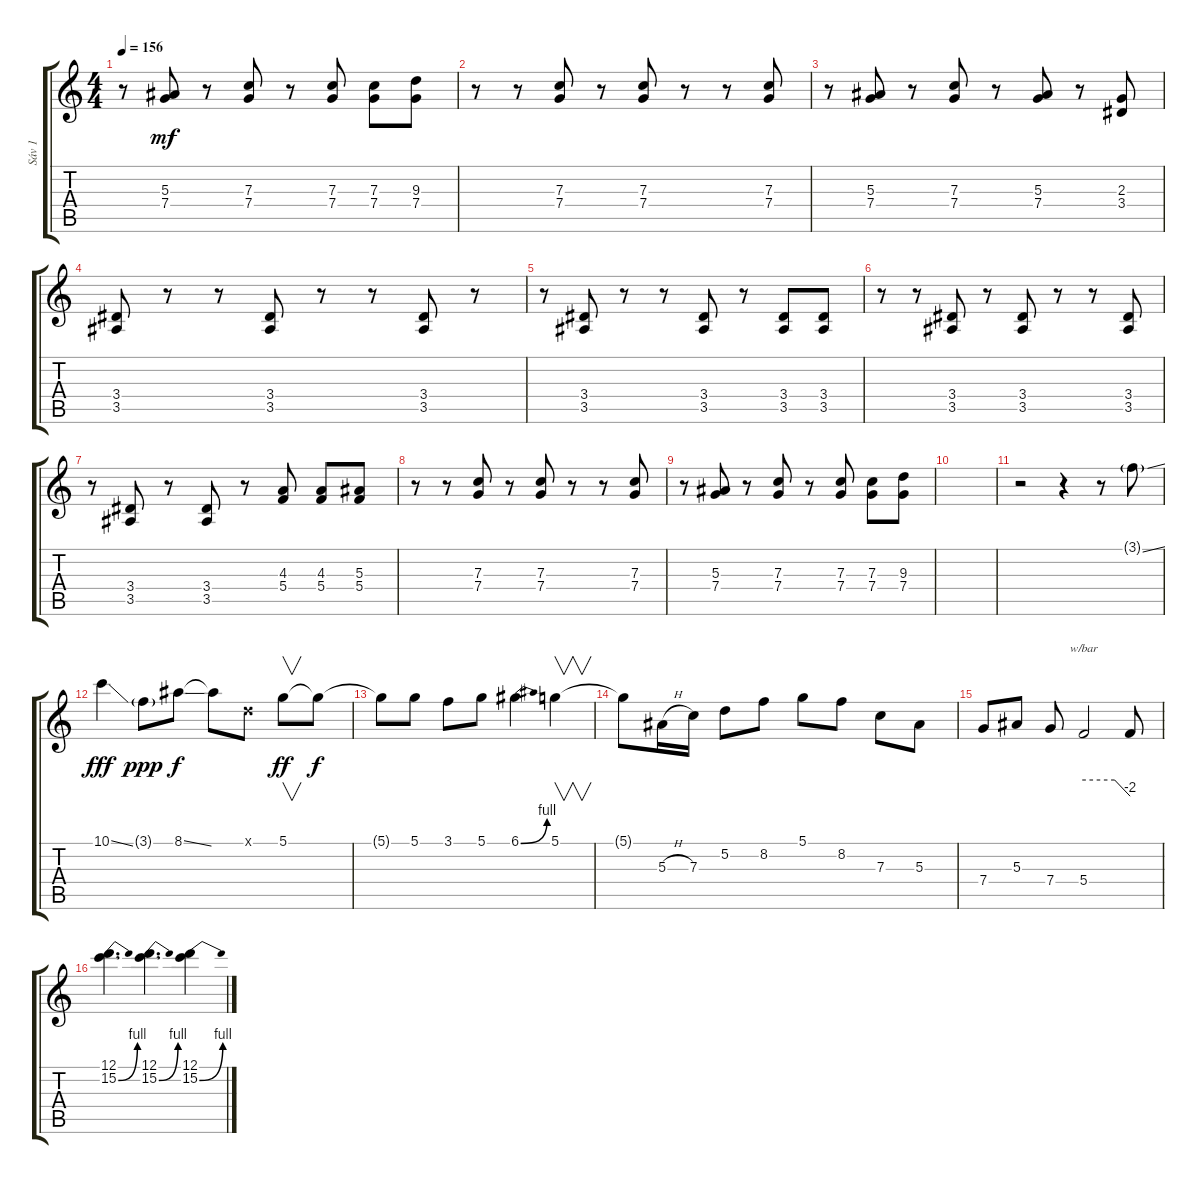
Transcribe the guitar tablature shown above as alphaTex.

\track ("Sáv 1" "Sáv 1") {instrument distortionguitar}
\staff {score tabs}
\tuning (D4 A3 F3 C3 G2 C2) {hide}
\ts (4 4)
\tempo 156
\clef g2
\ks c
r.8{dy mf} (5.3 7.4).8 r.8 (7.3 7.4).8 r.8 (7.3 7.4).8 (7.3 7.4).8 (9.3 7.4).8 |
r.8 r.8 (7.3 7.4).8 r.8 (7.3 7.4).8 r.8 r.8 (7.3 7.4).8 |
r.8 (5.3 7.4).8 r.8 (7.3 7.4).8 r.8 (5.3 7.4).8 r.8 (2.3 3.4).8 |
(3.4 3.5).8 r.8 r.8 (3.4 3.5).8 r.8 r.8 (3.4 3.5).8 r.8 |
r.8 (3.4 3.5).8 r.8 r.8 (3.4 3.5).8 r.8 (3.4 3.5).8 (3.4 3.5).8 |
r.8 r.8 (3.4 3.5).8 r.8 (3.4 3.5).8 r.8 r.8 (3.4 3.5).8 |
r.8 (3.4 3.5).8 r.8 (3.4 3.5).8 r.8 (4.3 5.4).8 (4.3 5.4).8 (5.3 5.4).8 |
r.8 r.8 (7.3 7.4).8 r.8 (7.3 7.4).8 r.8 r.8 (7.3 7.4).8 |
r.8 (5.3 7.4).8 r.8 (7.3 7.4).8 r.8 (7.3 7.4).8 (7.3 7.4).8 (9.3 7.4).8 |
|
r.2 r.4 r.8 3.1{ss g}.8{volume 16} |
10.1{ss}.4{dy fff} 3.1{g}.8{dy ppp} 8.1{ss}.8{dy f} 8.1{t}.8 0.1{x}.8 5.1.8{v dy ff} 5.1{t}.8{dy f} |
5.1{t}.8 5.1.8 3.1.8 5.1.8 6.1{be (bend 0 0 60 4)}.4 5.1.4{v} |
5.1{t}.8 5.3{h}.16 7.3.16 5.2.8 8.2.8 5.1.8 8.2.8 7.3.8 5.3.8 |
7.4.8 5.3.8 7.4.8 5.4.2{tbe (custom default 0 0 40 0 60 -8)} 5.4{t}.8 |
(12.1 15.2{be (bend 0 0 60 4)}).4{d} (12.1 15.2{be (bend 0 0 60 4)}).4{d} (12.1 15.2{be (bend 0 0 60 4)}).4
